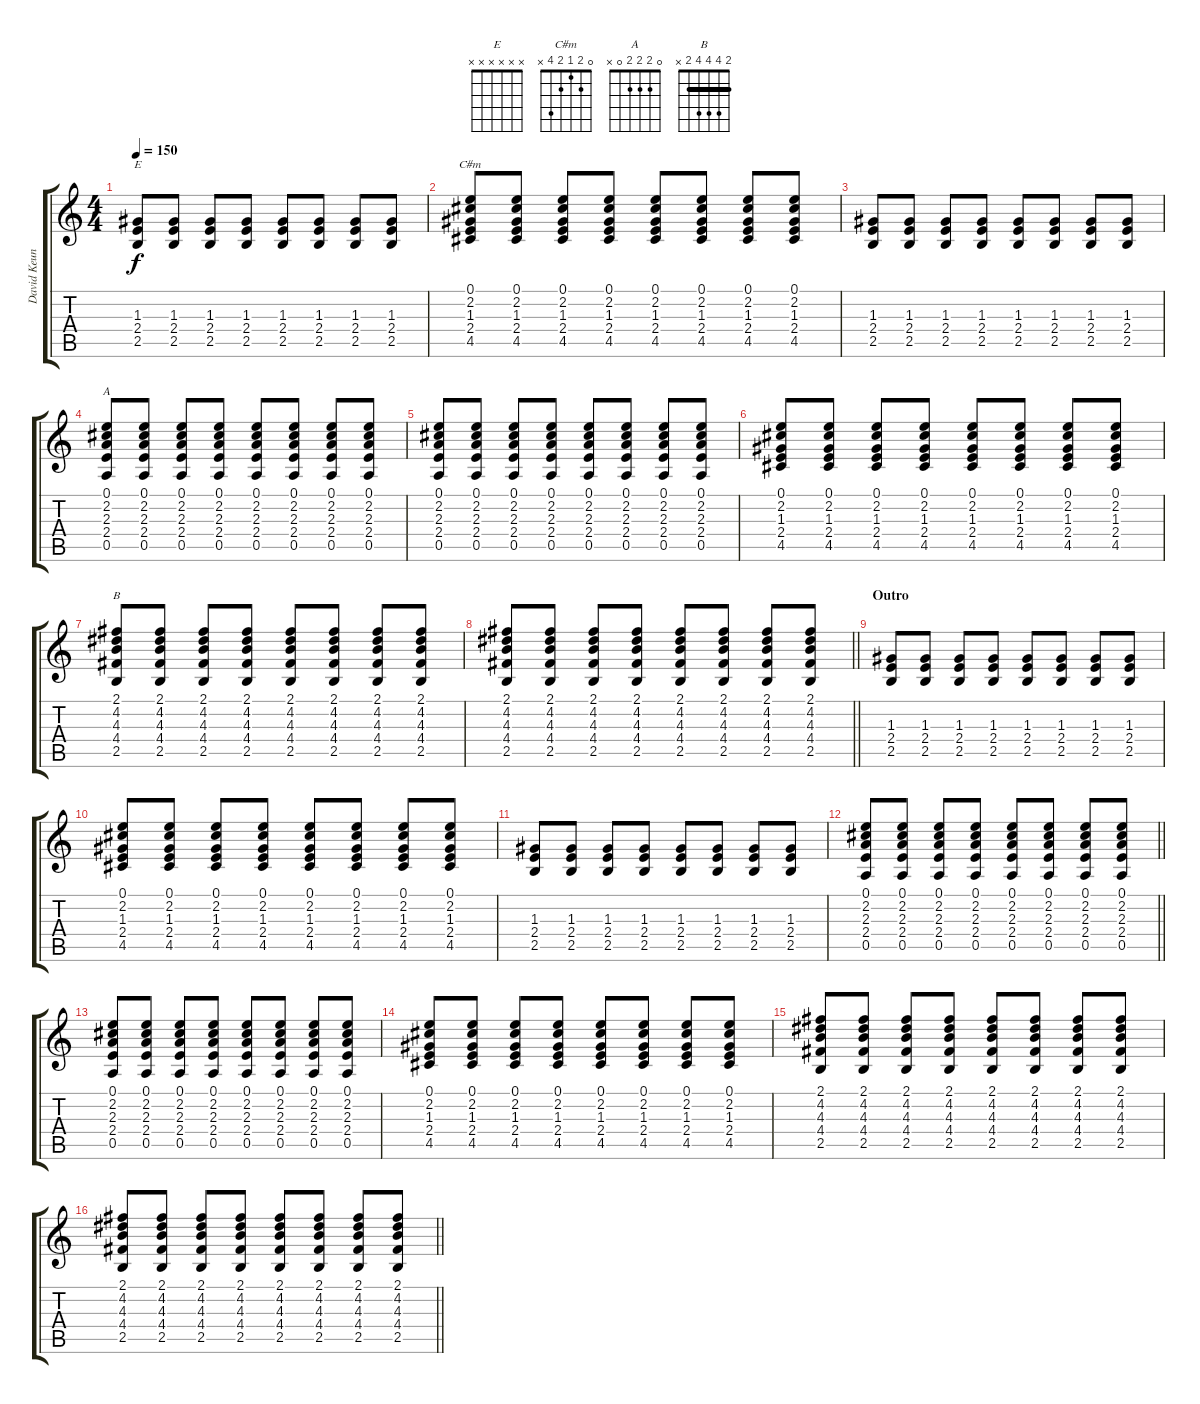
\track ("David Keuning (Guitar)" "David Keun") {instrument distortionguitar}
\staff {score tabs}
\tuning (E4 B3 G3 D3 A2 E2) {hide}
\chord ("E" x x x x x x)
\chord ("C#m" 0 2 1 2 4 x)
\chord ("A" 0 2 2 2 0 x)
\chord ("B" 2 4 4 4 2 x) {barre 2}
\ts (4 4)
\section ("" "")
\tempo 150
\clef g2
\ks c
(1.3 2.4 2.5).8{ch "E" dy f} (1.3 2.4 2.5).8 (1.3 2.4 2.5).8 (1.3 2.4 2.5).8 (1.3 2.4 2.5).8 (1.3 2.4 2.5).8 (1.3 2.4 2.5).8 (1.3 2.4 2.5).8 |
(0.1 2.2 1.3 2.4 4.5).8{ch "C#m"} (0.1 2.2 1.3 2.4 4.5).8 (0.1 2.2 1.3 2.4 4.5).8 (0.1 2.2 1.3 2.4 4.5).8 (0.1 2.2 1.3 2.4 4.5).8 (0.1 2.2 1.3 2.4 4.5).8 (0.1 2.2 1.3 2.4 4.5).8 (0.1 2.2 1.3 2.4 4.5).8 |
(1.3 2.4 2.5).8 (1.3 2.4 2.5).8 (1.3 2.4 2.5).8 (1.3 2.4 2.5).8 (1.3 2.4 2.5).8 (1.3 2.4 2.5).8 (1.3 2.4 2.5).8 (1.3 2.4 2.5).8 |
(0.1 2.2 2.3 2.4 0.5).8{ch "A"} (0.1 2.2 2.3 2.4 0.5).8 (0.1 2.2 2.3 2.4 0.5).8 (0.1 2.2 2.3 2.4 0.5).8 (0.1 2.2 2.3 2.4 0.5).8 (0.1 2.2 2.3 2.4 0.5).8 (0.1 2.2 2.3 2.4 0.5).8 (0.1 2.2 2.3 2.4 0.5).8 |
(0.1 2.2 2.3 2.4 0.5).8 (0.1 2.2 2.3 2.4 0.5).8 (0.1 2.2 2.3 2.4 0.5).8 (0.1 2.2 2.3 2.4 0.5).8 (0.1 2.2 2.3 2.4 0.5).8 (0.1 2.2 2.3 2.4 0.5).8 (0.1 2.2 2.3 2.4 0.5).8 (0.1 2.2 2.3 2.4 0.5).8 |
(0.1 2.2 1.3 2.4 4.5).8 (0.1 2.2 1.3 2.4 4.5).8 (0.1 2.2 1.3 2.4 4.5).8 (0.1 2.2 1.3 2.4 4.5).8 (0.1 2.2 1.3 2.4 4.5).8 (0.1 2.2 1.3 2.4 4.5).8 (0.1 2.2 1.3 2.4 4.5).8 (0.1 2.2 1.3 2.4 4.5).8 |
(2.1 4.2 4.3 4.4 2.5).8{ch "B"} (2.1 4.2 4.3 4.4 2.5).8 (2.1 4.2 4.3 4.4 2.5).8 (2.1 4.2 4.3 4.4 2.5).8 (2.1 4.2 4.3 4.4 2.5).8 (2.1 4.2 4.3 4.4 2.5).8 (2.1 4.2 4.3 4.4 2.5).8 (2.1 4.2 4.3 4.4 2.5).8 |
\barLineRight lightlight
(2.1 4.2 4.3 4.4 2.5).8 (2.1 4.2 4.3 4.4 2.5).8 (2.1 4.2 4.3 4.4 2.5).8 (2.1 4.2 4.3 4.4 2.5).8 (2.1 4.2 4.3 4.4 2.5).8 (2.1 4.2 4.3 4.4 2.5).8 (2.1 4.2 4.3 4.4 2.5).8 (2.1 4.2 4.3 4.4 2.5).8 |
\section ("" "Outro")
(1.3 2.4 2.5).8 (1.3 2.4 2.5).8 (1.3 2.4 2.5).8 (1.3 2.4 2.5).8 (1.3 2.4 2.5).8 (1.3 2.4 2.5).8 (1.3 2.4 2.5).8 (1.3 2.4 2.5).8 |
(0.1 2.2 1.3 2.4 4.5).8 (0.1 2.2 1.3 2.4 4.5).8 (0.1 2.2 1.3 2.4 4.5).8 (0.1 2.2 1.3 2.4 4.5).8 (0.1 2.2 1.3 2.4 4.5).8 (0.1 2.2 1.3 2.4 4.5).8 (0.1 2.2 1.3 2.4 4.5).8 (0.1 2.2 1.3 2.4 4.5).8 |
(1.3 2.4 2.5).8 (1.3 2.4 2.5).8 (1.3 2.4 2.5).8 (1.3 2.4 2.5).8 (1.3 2.4 2.5).8 (1.3 2.4 2.5).8 (1.3 2.4 2.5).8 (1.3 2.4 2.5).8 |
\barLineRight lightlight
(0.1 2.2 2.3 2.4 0.5).8 (0.1 2.2 2.3 2.4 0.5).8 (0.1 2.2 2.3 2.4 0.5).8 (0.1 2.2 2.3 2.4 0.5).8 (0.1 2.2 2.3 2.4 0.5).8 (0.1 2.2 2.3 2.4 0.5).8 (0.1 2.2 2.3 2.4 0.5).8 (0.1 2.2 2.3 2.4 0.5).8 |
(0.1 2.2 2.3 2.4 0.5).8 (0.1 2.2 2.3 2.4 0.5).8 (0.1 2.2 2.3 2.4 0.5).8 (0.1 2.2 2.3 2.4 0.5).8 (0.1 2.2 2.3 2.4 0.5).8 (0.1 2.2 2.3 2.4 0.5).8 (0.1 2.2 2.3 2.4 0.5).8 (0.1 2.2 2.3 2.4 0.5).8 |
(0.1 2.2 1.3 2.4 4.5).8 (0.1 2.2 1.3 2.4 4.5).8 (0.1 2.2 1.3 2.4 4.5).8 (0.1 2.2 1.3 2.4 4.5).8 (0.1 2.2 1.3 2.4 4.5).8 (0.1 2.2 1.3 2.4 4.5).8 (0.1 2.2 1.3 2.4 4.5).8 (0.1 2.2 1.3 2.4 4.5).8 |
(2.1 4.2 4.3 4.4 2.5).8 (2.1 4.2 4.3 4.4 2.5).8 (2.1 4.2 4.3 4.4 2.5).8 (2.1 4.2 4.3 4.4 2.5).8 (2.1 4.2 4.3 4.4 2.5).8 (2.1 4.2 4.3 4.4 2.5).8 (2.1 4.2 4.3 4.4 2.5).8 (2.1 4.2 4.3 4.4 2.5).8 |
\barLineRight lightlight
(2.1 4.2 4.3 4.4 2.5).8 (2.1 4.2 4.3 4.4 2.5).8 (2.1 4.2 4.3 4.4 2.5).8 (2.1 4.2 4.3 4.4 2.5).8 (2.1 4.2 4.3 4.4 2.5).8 (2.1 4.2 4.3 4.4 2.5).8 (2.1 4.2 4.3 4.4 2.5).8 (2.1 4.2 4.3 4.4 2.5).8
